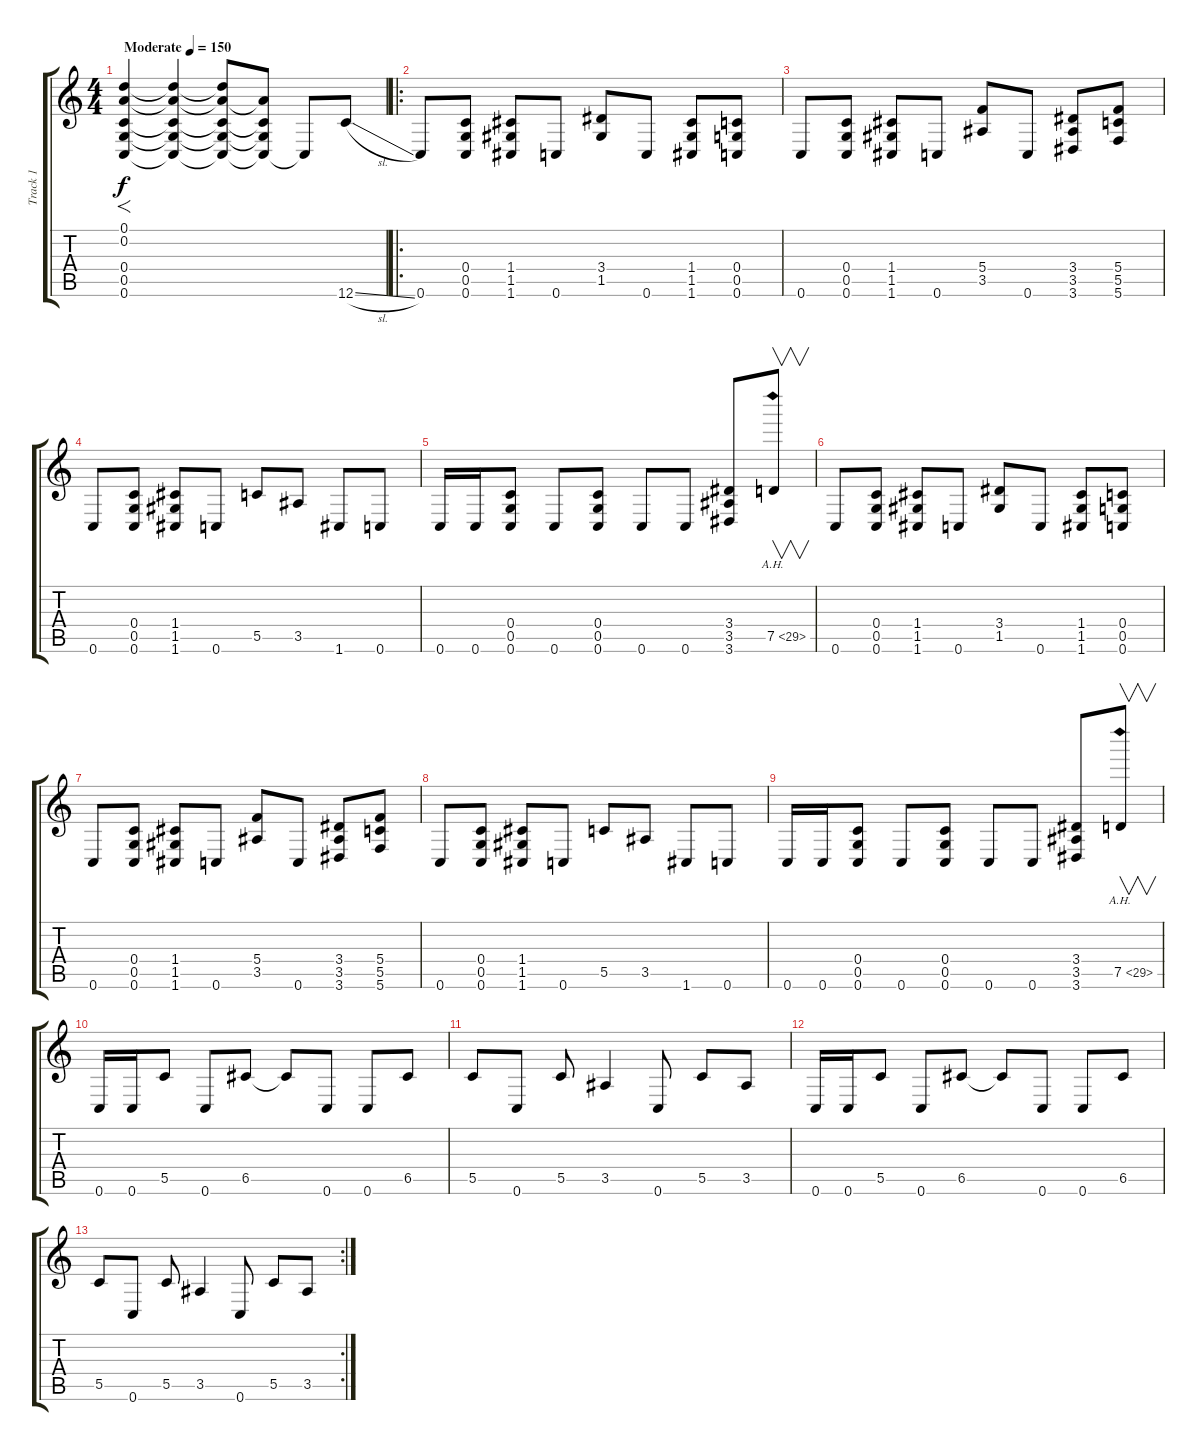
\track ("Track 1" "Track 1") {instrument distortionguitar}
\staff {score tabs}
\tuning (D4 A3 F3 C3 G2 C2) {hide}
\ts (4 4)
\tempo (150 "Moderate")
\clef g2
\ks c
(0.1 0.2 0.4 0.5 0.6).4{f dy f instrument distortionguitar} (0.1{t} 0.2{t} 0.4{t} 0.5{t} 0.6{t}).4 (0.1{t} 0.2{t} 0.4{t} 0.5{t} 0.6{t}).8 (0.2{t} 0.4{t} 0.5{t} 0.6{t}).8 0.6{t}.8 12.6{sl}.8 |
\ro
0.6.8 (0.4 0.5 0.6).8 (1.4 1.5 1.6).8 0.6.8 (3.4 1.5).8 0.6.8 (1.4 1.5 1.6).8 (0.4 0.5 0.6).8 |
0.6.8 (0.4 0.5 0.6).8 (1.4 1.5 1.6).8 0.6.8 (5.4 3.5).8 0.6.8 (3.4 3.5 3.6).8 (5.4 5.5 5.6).8 |
0.6.8 (0.4 0.5 0.6).8 (1.4 1.5 1.6).8 0.6.8 5.5.8 3.5.8 1.6.8 0.6.8 |
0.6.16 0.6.16 (0.4 0.5 0.6).8 0.6.8 (0.4 0.5 0.6).8 0.6.8 0.6.8 (3.4 3.5 3.6).8 7.5{ah 22}.8{v} |
0.6.8 (0.4 0.5 0.6).8 (1.4 1.5 1.6).8 0.6.8 (3.4 1.5).8 0.6.8 (1.4 1.5 1.6).8 (0.4 0.5 0.6).8 |
0.6.8 (0.4 0.5 0.6).8 (1.4 1.5 1.6).8 0.6.8 (5.4 3.5).8 0.6.8 (3.4 3.5 3.6).8 (5.4 5.5 5.6).8 |
0.6.8 (0.4 0.5 0.6).8 (1.4 1.5 1.6).8 0.6.8 5.5.8 3.5.8 1.6.8 0.6.8 |
0.6.16 0.6.16 (0.4 0.5 0.6).8 0.6.8 (0.4 0.5 0.6).8 0.6.8 0.6.8 (3.4 3.5 3.6).8 7.5{ah 22}.8{v} |
0.6.16 0.6.16 5.5.8 0.6.8 6.5.8 6.5{t}.8 0.6.8 0.6.8 6.5.8 |
5.5.8 0.6.8 5.5.8 3.5.4 0.6.8 5.5.8 3.5.8 |
0.6.16 0.6.16 5.5.8 0.6.8 6.5.8 6.5{t}.8 0.6.8 0.6.8 6.5.8 |
\rc 2
5.5.8 0.6.8 5.5.8 3.5.4 0.6.8 5.5.8 3.5.8
